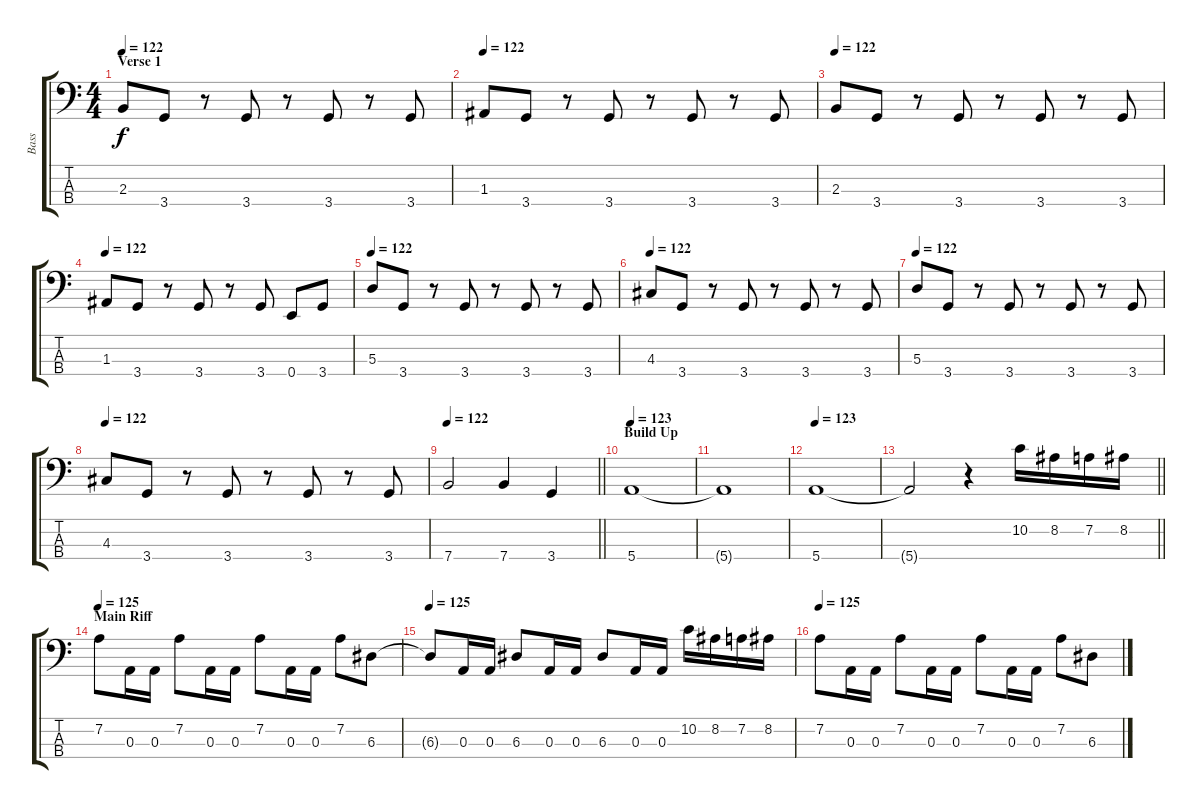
\track ("Bass" "Bass") {instrument electricbasspick}
\staff {score tabs}
\tuning (G2 D2 A1 E1) {hide}
\ts (4 4)
\section ("" "Verse 1")
\tempo 122
\clef f4
\ks c
2.3.8{dy f} 3.4.8 r.8 3.4.8 r.8 3.4.8 r.8 3.4.8 |
\tempo 122
1.3.8 3.4.8 r.8 3.4.8 r.8 3.4.8 r.8 3.4.8 |
\tempo 122
2.3.8 3.4.8 r.8 3.4.8 r.8 3.4.8 r.8 3.4.8 |
\tempo 122
1.3.8 3.4.8 r.8 3.4.8 r.8 3.4.8 0.4.8 3.4.8 |
\tempo 122
5.3.8 3.4.8 r.8 3.4.8 r.8 3.4.8 r.8 3.4.8 |
\tempo 122
4.3.8 3.4.8 r.8 3.4.8 r.8 3.4.8 r.8 3.4.8 |
\tempo 122
5.3.8 3.4.8 r.8 3.4.8 r.8 3.4.8 r.8 3.4.8 |
\tempo 122
4.3.8 3.4.8 r.8 3.4.8 r.8 3.4.8 r.8 3.4.8 |
\tempo 122
\barLineRight lightlight
7.4.2 7.4.4 3.4.4 |
\section ("" "Build Up")
\tempo 123
5.4.1 |
5.4{t}.1 |
\tempo 123
5.4.1 |
\barLineRight lightlight
5.4{t}.2 r.4 10.2.16 8.2.16 7.2.16 8.2.16 |
\section ("" "Main Riff")
\tempo 125
7.2.8 0.3.16 0.3.16 7.2.8 0.3.16 0.3.16 7.2.8 0.3.16 0.3.16 7.2.8 6.3.8 |
\tempo 125
6.3{t}.8 0.3.16 0.3.16 6.3.8 0.3.16 0.3.16 6.3.8 0.3.16 0.3.16 10.2.16 8.2.16 7.2.16 8.2.16 |
\tempo 125
7.2.8 0.3.16 0.3.16 7.2.8 0.3.16 0.3.16 7.2.8 0.3.16 0.3.16 7.2.8 6.3.8
